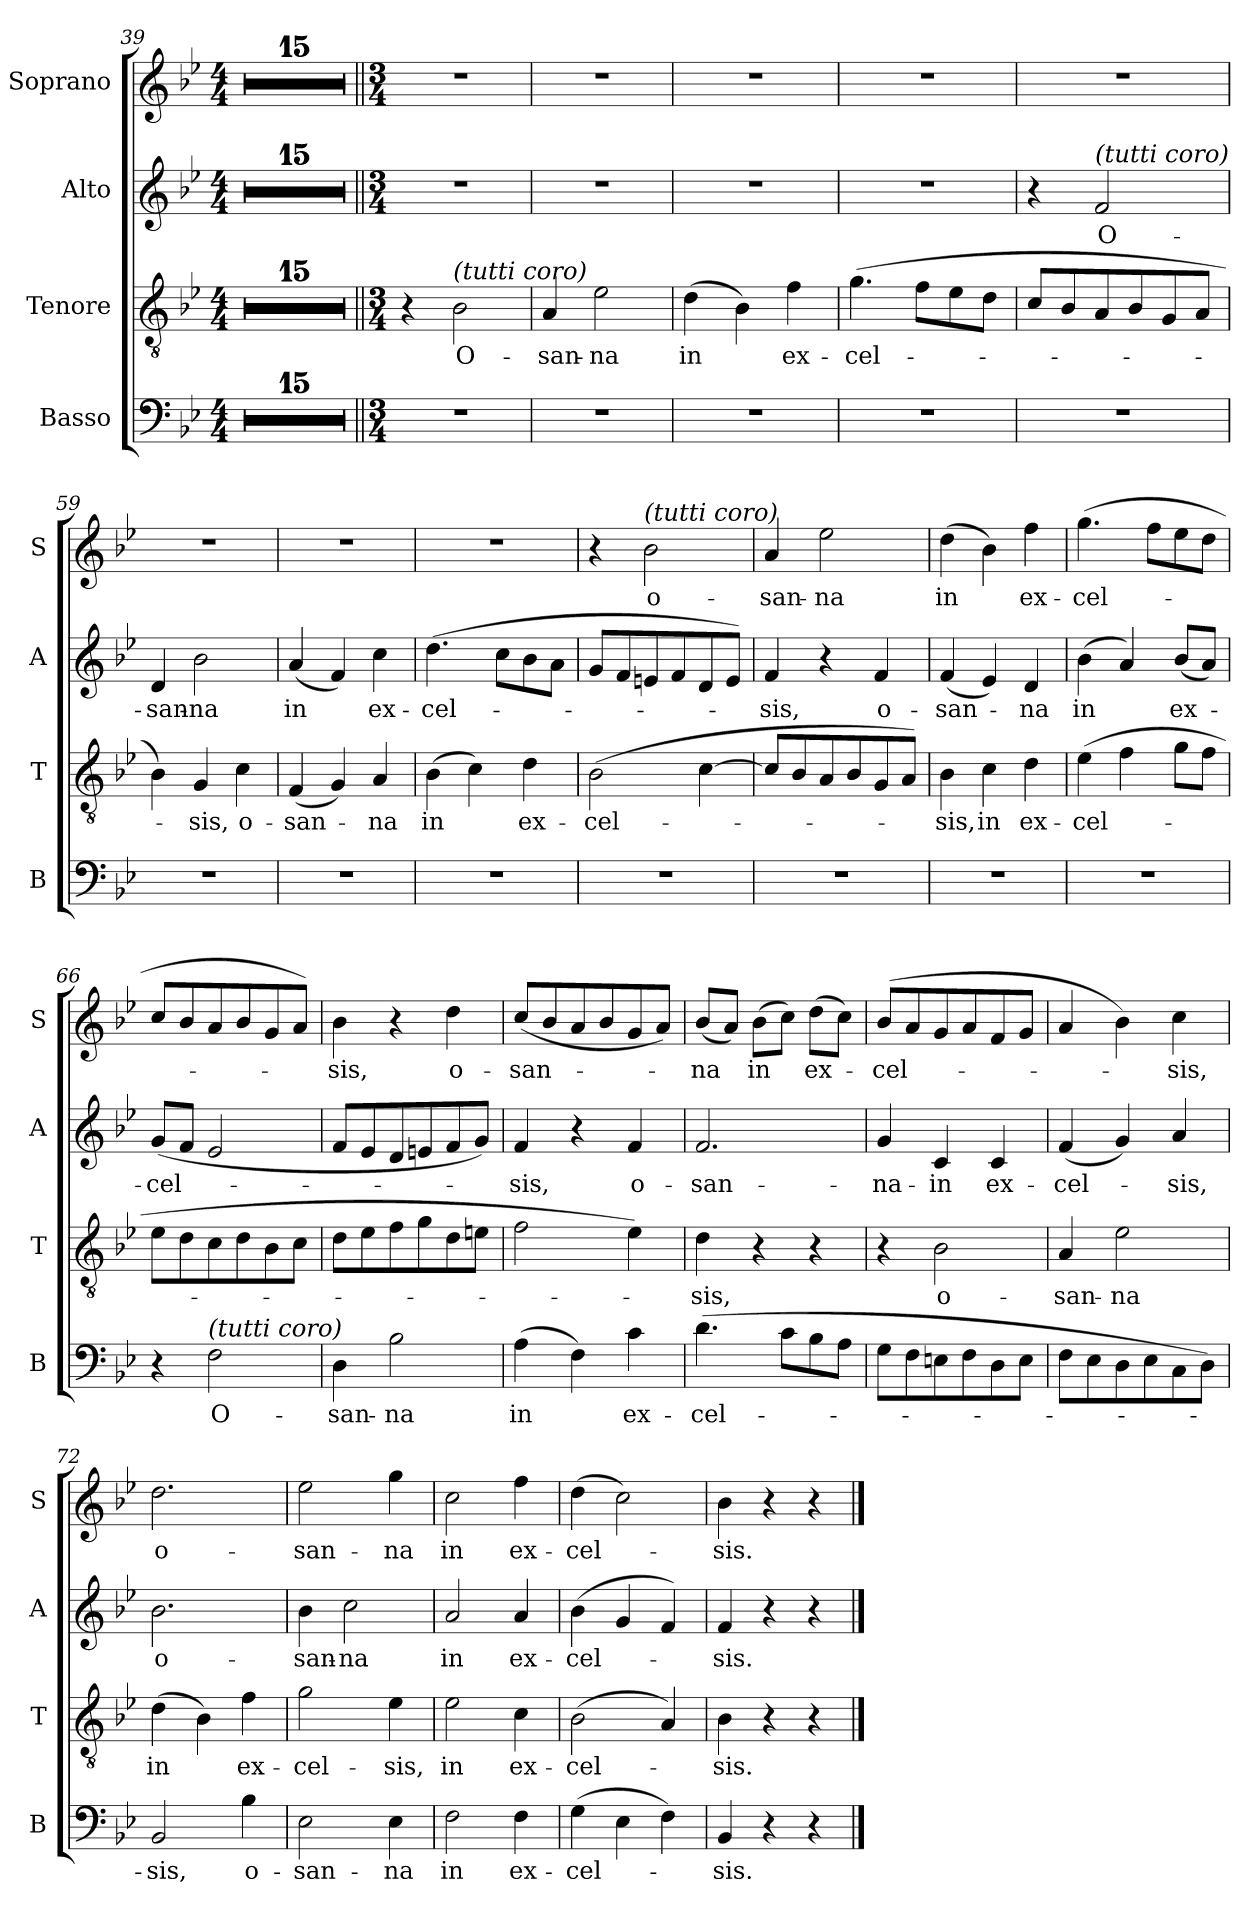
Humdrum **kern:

**kern	**text	**kern	**text	**kern	**text	**kern	**text
*part4	*part4	*part3	*part3	*part2	*part2	*part1	*part1
*staff4	*staff4	*staff3	*staff3	*staff2	*staff2	*staff1	*staff1
*I"Basso	*	*I"Tenore	*	*I"Alto	*	*I"Soprano	*
*I'B	*	*I'T	*	*I'A	*	*I'S	*
*clefF4	*	*clefGv2	*	*clefG2	*	*clefG2	*
*k[b-e-]	*	*k[b-e-]	*	*k[b-e-]	*	*k[b-e-]	*
*B-:	*	*B-:	*	*B-:	*	*B-:	*
*M4/4	*	*M4/4	*	*M4/4	*	*M4/4	*
=39	=39	=39	=39	=39	=39	=39	=39
1r	.	1r	.	1r	.	1r	.
=40	=40	=40	=40	=40	=40	=40	=40
1r	.	1r	.	1r	.	1r	.
=41	=41	=41	=41	=41	=41	=41	=41
1r	.	1r	.	1r	.	1r	.
=42	=42	=42	=42	=42	=42	=42	=42
1r	.	1r	.	1r	.	1r	.
=43	=43	=43	=43	=43	=43	=43	=43
1r	.	1r	.	1r	.	1r	.
=44	=44	=44	=44	=44	=44	=44	=44
1r	.	1r	.	1r	.	1r	.
=45	=45	=45	=45	=45	=45	=45	=45
1r	.	1r	.	1r	.	1r	.
=46	=46	=46	=46	=46	=46	=46	=46
1r	.	1r	.	1r	.	1r	.
=47	=47	=47	=47	=47	=47	=47	=47
1r	.	1r	.	1r	.	1r	.
=48	=48	=48	=48	=48	=48	=48	=48
1r	.	1r	.	1r	.	1r	.
=49	=49	=49	=49	=49	=49	=49	=49
1r	.	1r	.	1r	.	1r	.
=50	=50	=50	=50	=50	=50	=50	=50
1r	.	1r	.	1r	.	1r	.
=51	=51	=51	=51	=51	=51	=51	=51
1r	.	1r	.	1r	.	1r	.
=52	=52	=52	=52	=52	=52	=52	=52
1r	.	1r	.	1r	.	1r	.
=53	=53	=53	=53	=53	=53	=53	=53
1r	.	1r	.	1r	.	1r	.
=54||	=54||	=54||	=54||	=54||	=54||	=54||	=54||
*M3/4	*	*M3/4	*	*M3/4	*	*M3/4	*
2.r	.	4r	.	2.r	.	2.r	.
!	!	!LO:TX:a:i:t=(tutti coro)	!	!	!	!	!
!	!	!	!LO:LY:b	!	!	!	!
.	.	2B-\	O-	.	.	.	.
=55	=55	=55	=55	=55	=55	=55	=55
!	!	!	!LO:LY:b	!	!	!	!
2.r	.	4A/	-san-	2.r	.	2.r	.
!	!	!	!LO:LY:b	!	!	!	!
.	.	2e-\	-na	.	.	.	.
=56	=56	=56	=56	=56	=56	=56	=56
!	!	!	!LO:LY:b	!	!	!	!
2.r	.	(>4d\	in	2.r	.	2.r	.
.	.	4B-\)	.	.	.	.	.
!	!	!	!LO:LY:b	!	!	!	!
.	.	4f\	ex-	.	.	.	.
=57	=57	=57	=57	=57	=57	=57	=57
!	!	!	!LO:LY:b	!	!	!	!
2.r	.	(>4.g\	-cel-	2.r	.	2.r	.
.	.	8f\L	.	.	.	.	.
.	.	8e-\	.	.	.	.	.
.	.	8d\J	.	.	.	.	.
=58	=58	=58	=58	=58	=58	=58	=58
2.r	.	8c/L	.	4r	.	2.r	.
.	.	8B-/	.	.	.	.	.
!	!	!	!	!LO:TX:a:i:t=(tutti coro)	!	!	!
!	!	!	!	!	!LO:LY:b	!	!
.	.	8A/	.	2f/	O-	.	.
.	.	8B-/	.	.	.	.	.
.	.	8G/	.	.	.	.	.
.	.	8A/J	.	.	.	.	.
=59	=59	=59	=59	=59	=59	=59	=59
!	!	!	!	!	!LO:LY:b	!	!
2.r	.	4B-\)	.	4d/	-san-	2.r	.
!	!	!	!LO:LY:b	!	!LO:LY:b	!	!
.	.	4G/	-sis,	2b-\	-na	.	.
!	!	!	!LO:LY:b	!	!	!	!
.	.	4c\	o-	.	.	.	.
!!LO:LB:g=z
=60	=60	=60	=60	=60	=60	=60	=60
!	!	!	!LO:LY:b	!	!LO:LY:b	!	!
2.r	.	(<4F/	-san-	(<4a/	in	2.r	.
.	.	4G/)	.	4f/)	.	.	.
!	!	!	!LO:LY:b	!	!LO:LY:b	!	!
.	.	4A/	-na	4cc\	ex-	.	.
=61	=61	=61	=61	=61	=61	=61	=61
!	!	!	!LO:LY:b	!	!LO:LY:b	!	!
2.r	.	(>4B-\	in	(>4.dd\	-cel-	2.r	.
.	.	4c\)	.	.	.	.	.
.	.	.	.	8cc\L	.	.	.
!	!	!	!LO:LY:b	!	!	!	!
.	.	4d\	ex-	8b-\	.	.	.
.	.	.	.	8a\J	.	.	.
=62	=62	=62	=62	=62	=62	=62	=62
!	!	!	!LO:LY:b	!	!	!	!
2.r	.	(>2B-\	-cel-	8g/L	.	4r	.
.	.	.	.	8f/	.	.	.
!	!	!	!	!	!	!LO:TX:a:i:t=(tutti coro)	!
!	!	!	!	!	!	!	!LO:LY:b
.	.	.	.	8en/	.	2b-\	o-
.	.	.	.	8f/	.	.	.
.	.	[4c\	.	8d/	.	.	.
.	.	.	.	8e/J)	.	.	.
=63	=63	=63	=63	=63	=63	=63	=63
!	!	!	!	!	!LO:LY:b	!	!LO:LY:b
2.r	.	8c/L]	.	4f/	-sis,	4a/	-san-
.	.	8B-/	.	.	.	.	.
!	!	!	!	!	!	!	!LO:LY:b
.	.	8A/	.	4r	.	2ee-\	-na
.	.	8B-/	.	.	.	.	.
!	!	!	!	!	!LO:LY:b	!	!
.	.	8G/	.	4f/	o-	.	.
.	.	8A/J)	.	.	.	.	.
=64	=64	=64	=64	=64	=64	=64	=64
!	!	!	!LO:LY:b	!	!LO:LY:b	!	!LO:LY:b
2.r	.	4B-\	-sis,	(<4f/	-san-	(>4dd\	in
!	!	!	!LO:LY:b	!	!	!	!
.	.	4c\	in	4e-/)	.	4b-\)	.
!	!	!	!LO:LY:b	!	!LO:LY:b	!	!LO:LY:b
.	.	4d\	ex-	4d/	-na	4ff\	ex-
=65	=65	=65	=65	=65	=65	=65	=65
!	!	!	!LO:LY:b	!	!LO:LY:b	!	!LO:LY:b
2.r	.	(>4e-\	-cel-	(>4b-\	in	(>4.gg\	-cel-
.	.	4f\	.	4a/)	.	.	.
.	.	.	.	.	.	8ff\L	.
!	!	!	!	!	!LO:LY:b	!	!
.	.	8g\L	.	(<8b-/L	ex-	8ee-\	.
.	.	8f\J	.	8a/J)	.	8dd\J	.
=66	=66	=66	=66	=66	=66	=66	=66
!	!	!	!	!	!LO:LY:b	!	!
4r	.	8e-\L	.	(<8g/L	-cel-	8cc/L	.
.	.	8d\	.	8f/J	.	8b-/	.
!LO:TX:a:i:t=(tutti coro)	!	!	!	!	!	!	!
!	!LO:LY:b	!	!	!	!	!	!
2F\	O-	8c\	.	2e-/	.	8a/	.
.	.	8d\	.	.	.	8b-/	.
.	.	8B-\	.	.	.	8g/	.
.	.	8c\J	.	.	.	8a/J)	.
!!LO:LB:g=z
=67	=67	=67	=67	=67	=67	=67	=67
!	!LO:LY:b	!	!	!	!	!	!LO:LY:b
4D\	-san-	8d\L	.	8f/L	.	4b-\	-sis,
.	.	8e-\	.	8e-/	.	.	.
!	!LO:LY:b	!	!	!	!	!	!
2B-\	-na	8f\	.	8d/	.	4r	.
.	.	8g\	.	8en/	.	.	.
!	!	!	!	!	!	!	!LO:LY:b
.	.	8d\	.	8f/	.	4dd\	o-
.	.	8en\J	.	8g/J)	.	.	.
=68	=68	=68	=68	=68	=68	=68	=68
!	!LO:LY:b	!	!	!	!LO:LY:b	!	!LO:LY:b
(>4A\	in	2f\	.	4f/	-sis,	(<8cc/L	-san-
.	.	.	.	.	.	8b-/	.
4F\)	.	.	.	4r	.	8a/	.
.	.	.	.	.	.	8b-/	.
!	!LO:LY:b	!	!	!	!LO:LY:b	!	!
4c\	ex-	4e-\)	.	4f/	o-	8g/	.
.	.	.	.	.	.	8a/J)	.
=69	=69	=69	=69	=69	=69	=69	=69
!	!LO:LY:b	!	!LO:LY:b	!	!LO:LY:b	!	!LO:LY:b
(>4.d\	-cel-	4d\	-sis,	2.f/	-san-	(<8b-/L	-na
.	.	.	.	.	.	8a/J)	.
!	!	!	!	!	!	!	!LO:LY:b
.	.	4r	.	.	.	(>8b-\L	in
8c\L	.	.	.	.	.	8cc\J)	.
!	!	!	!	!	!	!	!LO:LY:b
8B-\	.	4r	.	.	.	(>8dd\L	ex-
8A\J	.	.	.	.	.	8cc\J)	.
!!LO:PB:g=z
=70	=70	=70	=70	=70	=70	=70	=70
!	!	!	!	!	!LO:LY:b	!	!LO:LY:b
8G\L	.	4r	.	4g/	-na-	(>8b-/L	-cel-
8F\	.	.	.	.	.	8a/	.
!	!	!	!LO:LY:b	!	!LO:LY:b	!	!
8En\	.	2B-\	o-	4c/	-in	8g/	.
8F\	.	.	.	.	.	8a/	.
!	!	!	!	!	!LO:LY:b	!	!
8D\	.	.	.	4c/	ex-	8f/	.
8E\J	.	.	.	.	.	8g/J	.
=71	=71	=71	=71	=71	=71	=71	=71
!	!	!	!LO:LY:b	!	!LO:LY:b	!	!
8F\L	.	4A/	-san-	(<4f/	-cel-	4a/	.
8E-\	.	.	.	.	.	.	.
!	!	!	!LO:LY:b	!	!	!	!
8D\	.	2e-\	-na	4g/)	.	4b-\)	.
8E-\	.	.	.	.	.	.	.
!	!	!	!	!	!LO:LY:b	!	!LO:LY:b
8C\	.	.	.	4a/	-sis,	4cc\	-sis,
8D\J)	.	.	.	.	.	.	.
=72	=72	=72	=72	=72	=72	=72	=72
!	!LO:LY:b	!	!LO:LY:b	!	!LO:LY:b	!	!LO:LY:b
2BB-/	-sis,	(>4d\	in	2.b-\	o-	2.dd\	o-
.	.	4B-\)	.	.	.	.	.
!	!LO:LY:b	!	!LO:LY:b	!	!	!	!
4B-\	o-	4f\	ex-	.	.	.	.
=73	=73	=73	=73	=73	=73	=73	=73
!	!LO:LY:b	!	!LO:LY:b	!	!LO:LY:b	!	!LO:LY:b
2E-\	-san-	2g\	-cel-	4b-\	-san-	2ee-\	-san-
!	!	!	!	!	!LO:LY:b	!	!
.	.	.	.	2cc\	-na	.	.
!	!LO:LY:b	!	!LO:LY:b	!	!	!	!LO:LY:b
4E-\	-na	4e-\	-sis,	.	.	4gg\	-na
=74	=74	=74	=74	=74	=74	=74	=74
!	!LO:LY:b	!	!LO:LY:b	!	!LO:LY:b	!	!LO:LY:b
2F\	in	2e-\	in	2a/	in	2cc\	in
!	!LO:LY:b	!	!LO:LY:b	!	!LO:LY:b	!	!LO:LY:b
4F\	ex-	4c\	ex-	4a/	ex-	4ff\	ex-
=75	=75	=75	=75	=75	=75	=75	=75
!	!LO:LY:b	!	!LO:LY:b	!	!LO:LY:b	!	!LO:LY:b
(>4G\	-cel-	(>2B-\	-cel-	(>4b-\	-cel-	(>4dd\	-cel-
4E-\	.	.	.	4g/	.	2cc\)	.
4F\)	.	4A/)	.	4f/)	.	.	.
=76	=76	=76	=76	=76	=76	=76	=76
!	!LO:LY:b	!	!LO:LY:b	!	!LO:LY:b	!	!LO:LY:b
4BB-/	-sis.	4B-\	-sis.	4f/	-sis.	4b-\	-sis.
4r	.	4r	.	4r	.	4r	.
4r	.	4r	.	4r	.	4r	.
==	==	==	==	==	==	==	==
*-	*-	*-	*-	*-	*-	*-	*-
